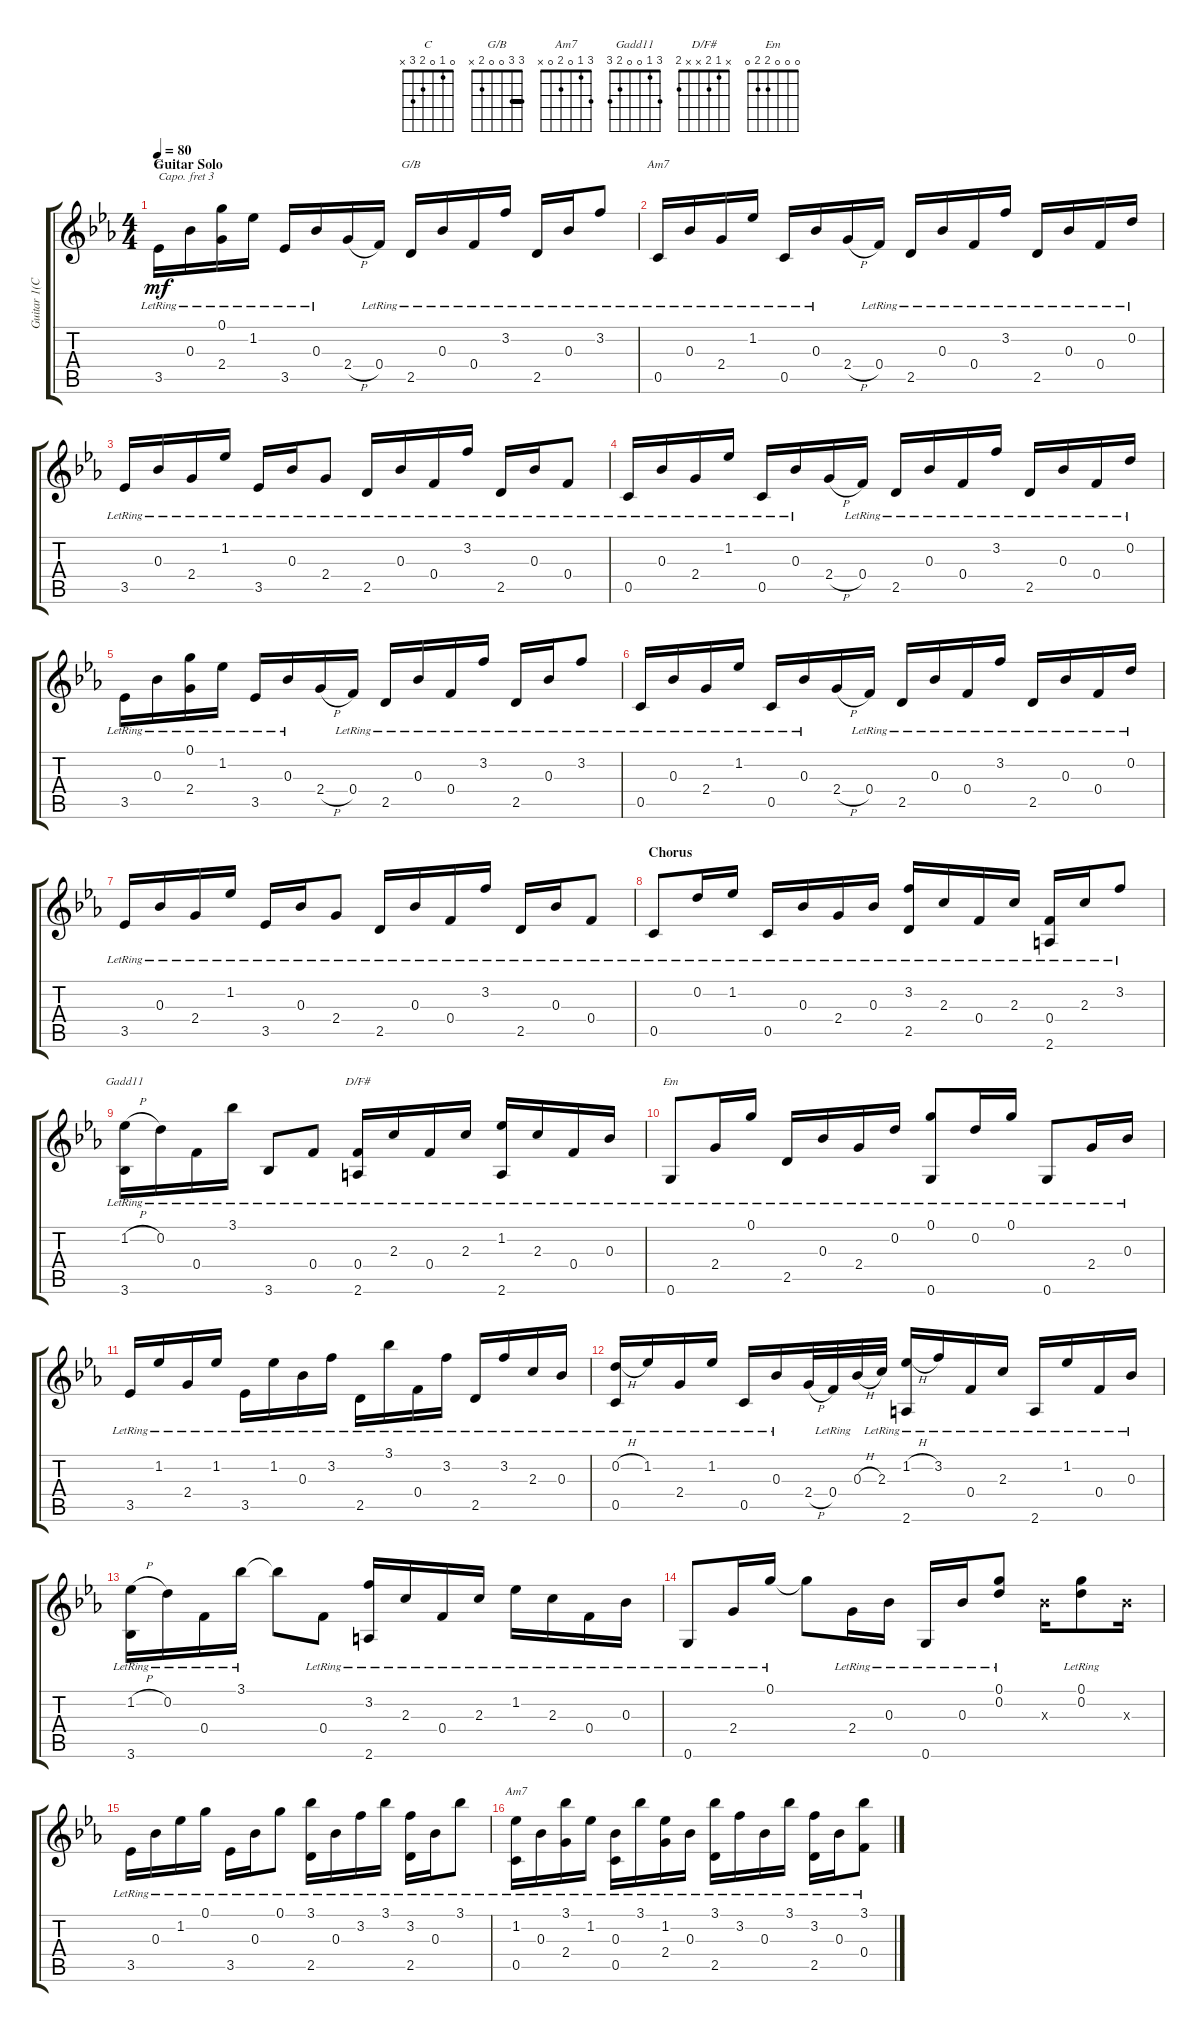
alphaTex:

\track ("Guitar 1(Capo 3rd Fret)" "Guitar 1(C") {instrument acousticguitarsteel}
\staff {score tabs}
\capo 3
\tuning (E4 B3 G3 D3 A2 E2) {hide}
\chord ("C" 0 1 0 2 3 x)
\chord ("G/B" 3 3 0 0 2 x) {barre 3}
\chord ("Am7" 0 1 0 2 0 x)
\chord ("Gadd11" 3 1 0 0 2 3)
\chord ("D/F#" x 1 2 x x 2)
\chord ("Em" 0 0 0 2 2 0)
\chord ("Am7" 3 1 0 2 0 x)
\ts (4 4)
\section ("" "Guitar Solo")
\tempo 80
\clef g2
\ks eb
3.5{lr}.16{ch "C" dy mf} 0.3{lr}.16 (0.1{lr} 2.4{lr}).16 1.2{lr}.16 3.5{lr}.16 0.3{lr}.16 2.4{h}.16 0.4{lr}.16 2.5{lr}.16{ch "G/B"} 0.3{lr}.16 0.4{lr}.16 3.2{lr}.16 2.5{lr}.16 0.3{lr}.16 3.2{lr}.8 |
0.5{lr}.16{ch "Am7"} 0.3{lr}.16 2.4{lr}.16 1.2{lr}.16 0.5{lr}.16 0.3{lr}.16 2.4{h}.16 0.4{lr}.16 2.5{lr}.16 0.3{lr}.16 0.4{lr}.16 3.2{lr}.16 2.5{lr}.16 0.3{lr}.16 0.4{lr}.16 0.2{lr}.16 |
3.5{lr}.16 0.3{lr}.16 2.4{lr}.16 1.2{lr}.16 3.5{lr}.16 0.3{lr}.16 2.4{lr}.8 2.5{lr}.16 0.3{lr}.16 0.4{lr}.16 3.2{lr}.16 2.5{lr}.16 0.3{lr}.16 0.4{lr}.8 |
0.5{lr}.16 0.3{lr}.16 2.4{lr}.16 1.2{lr}.16 0.5{lr}.16 0.3{lr}.16 2.4{h}.16 0.4{lr}.16 2.5{lr}.16 0.3{lr}.16 0.4{lr}.16 3.2{lr}.16 2.5{lr}.16 0.3{lr}.16 0.4{lr}.16 0.2{lr}.16 |
3.5{lr}.16 0.3{lr}.16 (0.1{lr} 2.4{lr}).16 1.2{lr}.16 3.5{lr}.16 0.3{lr}.16 2.4{h}.16 0.4{lr}.16 2.5{lr}.16 0.3{lr}.16 0.4{lr}.16 3.2{lr}.16 2.5{lr}.16 0.3{lr}.16 3.2{lr}.8 |
0.5{lr}.16 0.3{lr}.16 2.4{lr}.16 1.2{lr}.16 0.5{lr}.16 0.3{lr}.16 2.4{h}.16 0.4{lr}.16 2.5{lr}.16 0.3{lr}.16 0.4{lr}.16 3.2{lr}.16 2.5{lr}.16 0.3{lr}.16 0.4{lr}.16 0.2{lr}.16 |
3.5{lr}.16 0.3{lr}.16 2.4{lr}.16 1.2{lr}.16 3.5{lr}.16 0.3{lr}.16 2.4{lr}.8 2.5{lr}.16 0.3{lr}.16 0.4{lr}.16 3.2{lr}.16 2.5{lr}.16 0.3{lr}.16 0.4{lr}.8 |
\section ("" "Chorus")
0.5{lr}.8 0.2{lr}.16 1.2{lr}.16 0.5{lr}.16 0.3{lr}.16 2.4{lr}.16 0.3{lr}.16 (3.2{lr} 2.5{lr}).16 2.3{lr}.16 0.4{lr}.16 2.3{lr}.16 (0.4{lr} 2.6{lr}).16 2.3{lr}.16 3.2{lr}.8 |
(1.2{h} 3.6{lr}).16{ch "Gadd11"} 0.2{lr}.16 0.4{lr}.16 3.1{lr}.16 3.6{lr}.8 0.4{lr}.8 (0.4{lr} 2.6{lr}).16{ch "D/F#"} 2.3{lr}.16 0.4{lr}.16 2.3{lr}.16 (1.2{lr} 2.6{lr}).16 2.3{lr}.16 0.4{lr}.16 0.3{lr}.16 |
0.6{lr}.8{ch "Em"} 2.4{lr}.16 0.1{lr}.16 2.5{lr}.16 0.3{lr}.16 2.4{lr}.16 0.2{lr}.16 (0.1{lr} 0.6{lr}).8 0.2{lr}.16 0.1{lr}.16 0.6{lr}.8 2.4{lr}.16 0.3{lr}.16 |
3.5{lr}.16 1.2{lr}.16 2.4{lr}.16 1.2{lr}.16 3.5{lr}.16 1.2{lr}.16 0.3{lr}.16 3.2{lr}.16 2.5{lr}.16 3.1{lr}.16 0.4{lr}.16 3.2{lr}.16 2.5{lr}.16 3.2{lr}.16 2.3{lr}.16 0.3{lr}.16 |
(0.2{h} 0.5{lr}).16 1.2{lr}.16 2.4{lr}.16 1.2{lr}.16 0.5{lr}.16 0.3{lr}.16 2.4{h}.32 0.4{lr}.32 0.3{h}.32 2.3{lr}.32 (1.2{h} 2.6{lr}).16 3.2{lr}.16 0.4{lr}.16 2.3{lr}.16 2.6{lr}.16 1.2{lr}.16 0.4{lr}.16 0.3{lr}.16 |
(1.2{h} 3.6{lr}).16 0.2{lr}.16 0.4{lr}.16 3.1{lr}.16 3.1{t}.8 0.4{lr}.8 (3.2{lr} 2.6{lr}).16 2.3{lr}.16 0.4{lr}.16 2.3{lr}.16 1.2{lr}.16 2.3{lr}.16 0.4{lr}.16 0.3{lr}.16 |
0.6{lr}.8 2.4{lr}.16 0.1{lr}.16 0.1{t}.8 2.4{lr}.16 0.3{lr}.16 0.6{lr}.16 0.3{lr}.16 (0.1{lr} 0.2{lr}).8 0.3{x}.16 (0.1{lr} 0.2{lr}).8 0.3{x}.16 |
3.5{lr}.16 0.3{lr}.16 1.2{lr}.16 0.1{lr}.16 3.5{lr}.16 0.3{lr}.16 0.1{lr}.8 (3.1{lr} 2.5{lr}).16 0.3{lr}.16 3.2{lr}.16 3.1{lr}.16 (3.2{lr} 2.5{lr}).16 0.3{lr}.16 3.1{lr}.8 |
(1.2{lr} 0.5{lr}).16{ch "Am7"} 0.3{lr}.16 (3.1{lr} 2.4{lr}).16 1.2{lr}.16 (0.3{lr} 0.5{lr}).16 3.1{lr}.16 (1.2{lr} 2.4{lr}).16 0.3{lr}.16 (3.1{lr} 2.5{lr}).16 3.2{lr}.16 0.3{lr}.16 3.1{lr}.16 (3.2{lr} 2.5{lr}).16 0.3{lr}.16 (3.1{lr} 0.4{lr}).8
